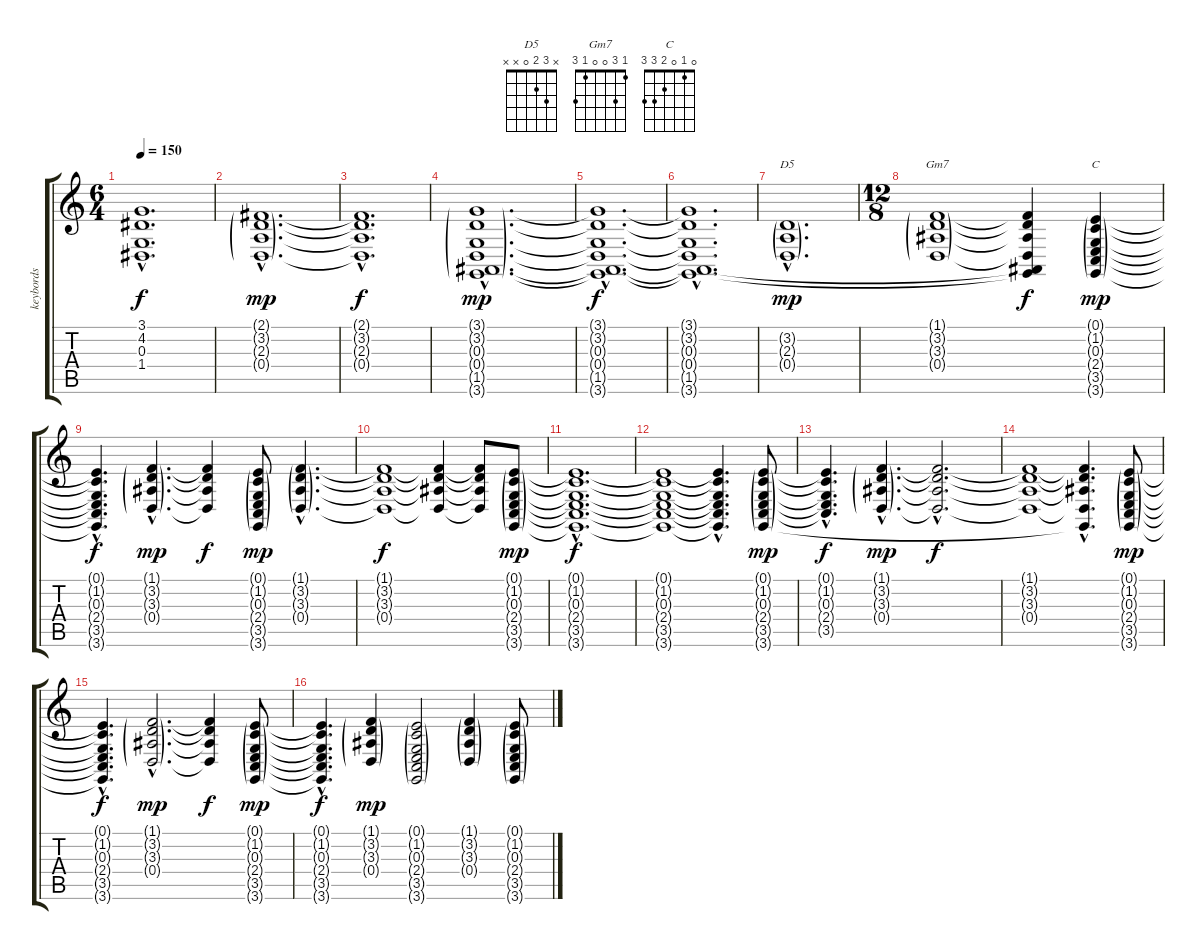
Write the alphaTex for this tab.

\track ("keybords" "keybords") {instrument drawbarorgan}
\staff {score tabs}
\tuning (E4 B3 G3 D3 A2 E2) {hide}
\chord ("D5" x 3 2 0 x x)
\chord ("Gm7" 1 3 0 0 1 3)
\chord ("C" 0 1 0 2 3 3)
\ts (6 4)
\tempo 150
\clef g2
\ks c
(3.1{hac t} 4.2{hac t} 0.3{hac t} 1.4{hac t}).1{d dy f} |
(2.1{g hac} 3.2{g hac} 2.3{g hac} 0.4{g hac}).1{d dy mp} |
(2.1{hac t} 3.2{hac t} 2.3{hac t} 0.4{hac t}).1{d dy f} |
(3.1{g hac} 3.2{g hac} 0.3{g hac} 0.4{g hac} 1.5{g hac} 3.6{g hac}).1{d dy mp} |
(3.1{hac t} 3.2{hac t} 0.3{hac t} 0.4{hac t} 1.5{hac t} 3.6{hac t}).1{d dy f} |
(3.1{hac t} 3.2{hac t} 0.3{hac t} 0.4{hac t} 1.5{hac t} 3.6{hac t}).1{d} |
(3.2{g hac} 2.3{g hac} 0.4{g hac}).1{d ch "D5" dy mp} |
\ts (12 8)
(1.1{g} 3.2{g} 3.3{g} 0.4{g}).1{ch "Gm7"} (1.1{t} 3.2{t} 3.3{t} 0.4{t} 1.5{t} 3.6{t}).4{dy f} (0.1{g} 1.2{g} 0.3{g} 2.4{g} 3.5{g} 3.6{g}).4{ch "C" dy mp} |
(0.1{hac t} 1.2{hac t} 0.3{hac t} 2.4{hac t} 3.5{hac t} 3.6{hac t}).4{d dy f} (1.1{g hac} 3.2{g hac} 3.3{g hac} 0.4{g hac}).4{d dy mp} (1.1{t} 3.2{t} 3.3{t} 0.4{t}).4{dy f} (0.1{g} 1.2{g} 0.3{g} 2.4{g} 3.5{g} 3.6{g}).8{dy mp} (1.1{g hac} 3.2{g hac} 3.3{g hac} 0.4{g hac}).4{d} |
(1.1{t} 3.2{t} 3.3{t} 0.4{t}).1{dy f} (1.1{t} 3.2{t} 3.3{t} 0.4{t}).4 (1.1{t} 3.2{t} 3.3{t} 0.4{t}).8 (0.1{g} 1.2{g} 0.3{g} 2.4{g} 3.5{g} 3.6{g}).8{dy mp} |
(0.1{hac t} 1.2{hac t} 0.3{hac t} 2.4{hac t} 3.5{hac t} 3.6{hac t}).1{d dy f} |
(0.1{t} 1.2{t} 0.3{t} 2.4{t} 3.5{t} 3.6{t}).1 (0.1{hac t} 1.2{hac t} 0.3{hac t} 2.4{hac t} 3.5{hac t} 3.6{hac t}).4{d} (0.1{g} 1.2{g} 0.3{g} 2.4{g} 3.5{g} 3.6{g}).8{dy mp} |
(0.1{hac t} 1.2{hac t} 0.3{hac t} 2.4{hac t} 3.5{hac t}).4{d dy f} (1.1{g hac} 3.2{g hac} 3.3{g hac} 0.4{g hac}).4{d dy mp} (1.1{hac t} 3.2{hac t} 3.3{hac t} 0.4{hac t}).2{d dy f} |
(1.1{t} 3.2{t} 3.3{t} 0.4{t}).1 (1.1{hac t} 3.2{hac t} 3.3{hac t} 0.4{hac t} 3.6{hac t}).4{d} (0.1{g} 1.2{g} 0.3{g} 2.4{g} 3.5{g} 3.6{g}).8{dy mp} |
(0.1{hac t} 1.2{hac t} 0.3{hac t} 2.4{hac t} 3.5{hac t} 3.6{hac t}).4{d dy f} (1.1{g hac} 3.2{g hac} 3.3{g hac} 0.4{g hac}).2{d dy mp} (1.1{t} 3.2{t} 3.3{t} 0.4{t}).4{dy f} (0.1{g} 1.2{g} 0.3{g} 2.4{g} 3.5{g} 3.6{g}).8{dy mp} |
(0.1{hac t} 1.2{hac t} 0.3{hac t} 2.4{hac t} 3.5{hac t} 3.6{hac t}).4{d dy f} (1.1{g} 3.2{g} 3.3{g} 0.4{g}).4{dy mp} (0.1{g} 1.2{g} 0.3{g} 2.4{g} 3.5{g} 3.6{g}).2 (1.1{g} 3.2{g} 3.3{g} 0.4{g}).4 (0.1{g} 1.2{g} 0.3{g} 2.4{g} 3.5{g} 3.6{g}).8
